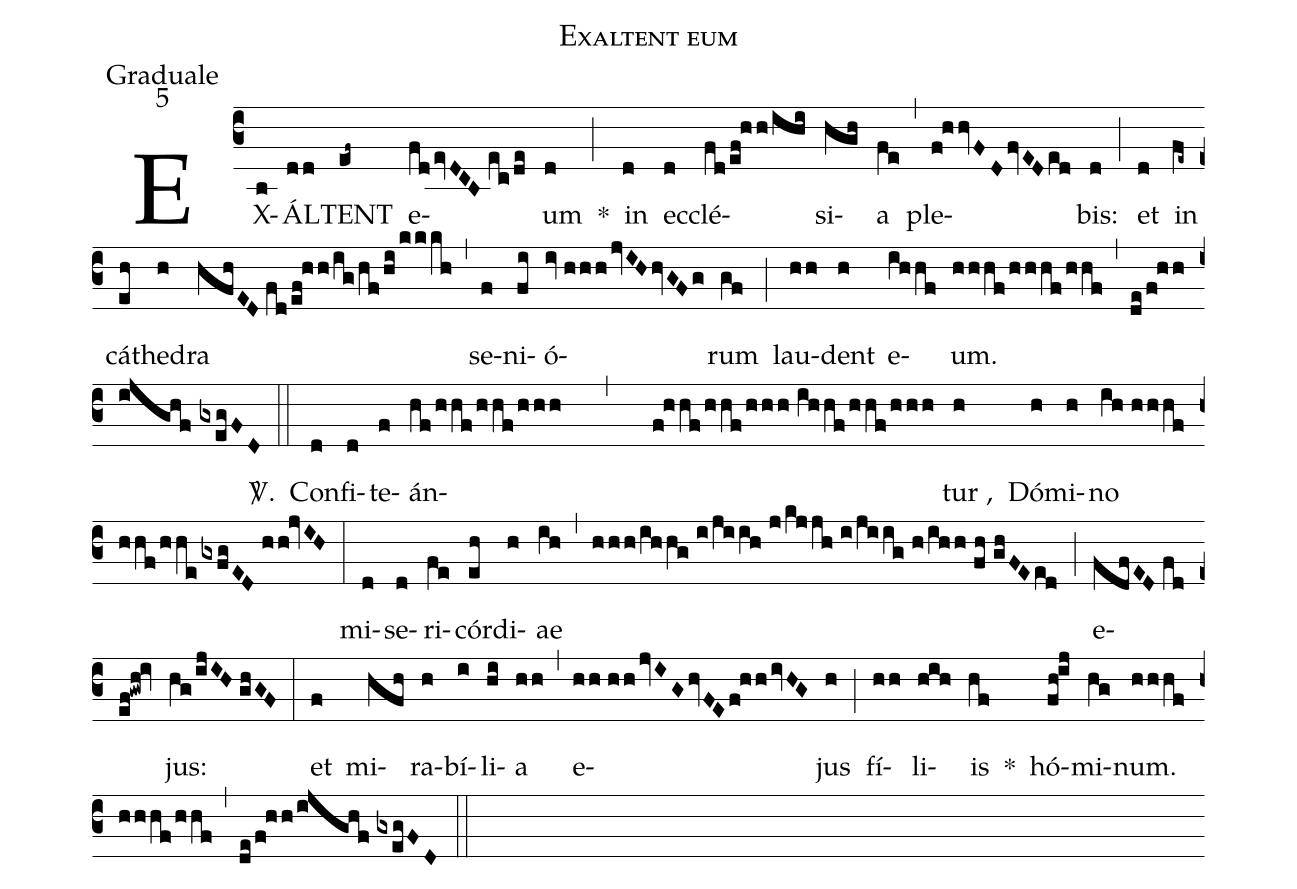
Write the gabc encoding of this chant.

name:Exaltent eum;
office-part:Graduale;
mode:5;
%%
(c3) EX(b)ÁL(dd)TENT(ef~) e(fd/evDCB//ec/de)um(d) *(;) in(d) ec(d)clé(fd/ef!hh/ihi)si(hgh)a(fe) (,) ple(f!hhvFD/fvED/ed)bis:(d) (;) et(d) in(fe~) cá(eh)the(h)dra(hfhED//fd/ef!hh/ig/hf/hi/kkkh) (,) se(f)ni(fi)ó(iv//hhh/jvIH/hvGFg)rum(gf) (;) lau(hh)dent(h) e(ihhf)um.(hhhf/hhhf/hhf) (,) (de/f!hh/ijghf//gxegFD) <sp>V/</sp>.(::) Con(d)fi(d)te(f)án(hf/hhf/hhf/hhh , f!hhf/hhf/hhh//ihhf/hhf/hhh)tur(h), () Dó(h)mi(h)no(ih//hhhf//hhf/hhe/gxfgED//hh!jvIH) (:) mi(d)se(d)ri(fe)cór(eh)di(h)ae(ih) (,) (hhh/ihhg//i/jiih//j/kjjh//i/jiig//h/ihh//fh//ghFEed) (;) e(fdfED//fd/ef!gwh!iv)jus:(hg/ijIH//ghGF) (:) et(f) mi(hfh)ra(h)bí(i)li(hi)a(hh) (,) e(hh//hh/jvIG/hvFE/f!hh/ivHG)jus(h) (;) fí(hh)li(hih)is(hf) *() hó(fh!ij)mi(hg)num.(hhhf/hhhf/hhf) (,) (de/f!hh/ijghf//gxegFD) (::)
